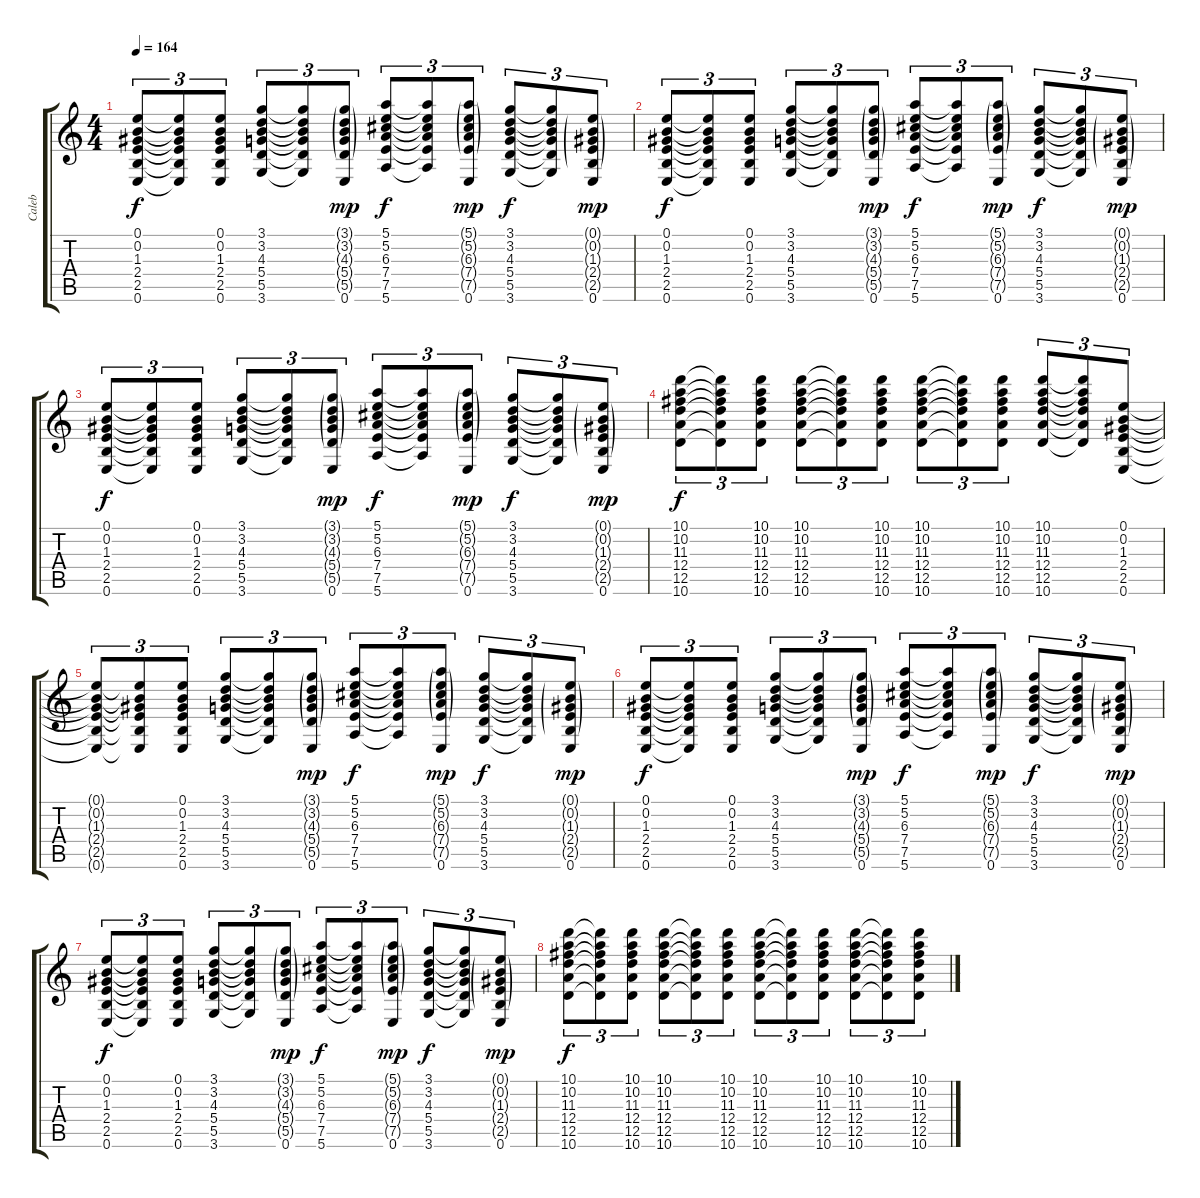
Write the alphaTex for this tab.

\track ("Caleb" "Caleb") {instrument distortionguitar}
\staff {score tabs}
\tuning (E4 B3 G3 D3 A2 E2) {hide}
\ts (4 4)
\tempo 164
\clef g2
\ks c
(0.1{t} 0.2{t} 1.3{t} 2.4{t} 2.5{t} 0.6{t}).8{tu (3 2) dy f} (0.1{t} 0.2{t} 1.3{t} 2.4{t} 2.5{t} 0.6{t}).8{tu (3 2)} (0.1 0.2 1.3 2.4 2.5 0.6).8{tu (3 2)} (3.1 3.2 4.3 5.4 5.5 3.6).8{tu (3 2)} (3.1{t} 3.2{t} 4.3{t} 5.4{t} 5.5{t} 3.6{t}).8{tu (3 2)} (3.1{g} 3.2{g} 4.3{g} 5.4{g} 5.5{g} 0.6).8{tu (3 2) dy mp} (5.1 5.2 6.3 7.4 7.5 5.6).8{tu (3 2) dy f} (5.1{t} 5.2{t} 6.3{t} 7.4{t} 7.5{t} 5.6{t}).8{tu (3 2)} (5.1{g} 5.2{g} 6.3{g} 7.4{g} 7.5{g} 0.6).8{tu (3 2) dy mp} (3.1 3.2 4.3 5.4 5.5 3.6).8{tu (3 2) dy f} (3.1{t} 3.2{t} 4.3{t} 5.4{t} 5.5{t} 3.6{t}).8{tu (3 2)} (0.1{g} 0.2{g} 1.3{g} 2.4{g} 2.5{g} 0.6).8{tu (3 2) dy mp} |
(0.1 0.2 1.3 2.4 2.5 0.6).8{tu (3 2) dy f} (0.1{t} 0.2{t} 1.3{t} 2.4{t} 2.5{t} 0.6{t}).8{tu (3 2)} (0.1 0.2 1.3 2.4 2.5 0.6).8{tu (3 2)} (3.1 3.2 4.3 5.4 5.5 3.6).8{tu (3 2)} (3.1{t} 3.2{t} 4.3{t} 5.4{t} 5.5{t} 3.6{t}).8{tu (3 2)} (3.1{g} 3.2{g} 4.3{g} 5.4{g} 5.5{g} 0.6).8{tu (3 2) dy mp} (5.1 5.2 6.3 7.4 7.5 5.6).8{tu (3 2) dy f} (5.1{t} 5.2{t} 6.3{t} 7.4{t} 7.5{t} 5.6{t}).8{tu (3 2)} (5.1{g} 5.2{g} 6.3{g} 7.4{g} 7.5{g} 0.6).8{tu (3 2) dy mp} (3.1 3.2 4.3 5.4 5.5 3.6).8{tu (3 2) dy f} (3.1{t} 3.2{t} 4.3{t} 5.4{t} 5.5{t} 3.6{t}).8{tu (3 2)} (0.1{g} 0.2{g} 1.3{g} 2.4{g} 2.5{g} 0.6).8{tu (3 2) dy mp} |
(0.1 0.2 1.3 2.4 2.5 0.6).8{tu (3 2) dy f} (0.1{t} 0.2{t} 1.3{t} 2.4{t} 2.5{t} 0.6{t}).8{tu (3 2)} (0.1 0.2 1.3 2.4 2.5 0.6).8{tu (3 2)} (3.1 3.2 4.3 5.4 5.5 3.6).8{tu (3 2)} (3.1{t} 3.2{t} 4.3{t} 5.4{t} 5.5{t} 3.6{t}).8{tu (3 2)} (3.1{g} 3.2{g} 4.3{g} 5.4{g} 5.5{g} 0.6).8{tu (3 2) dy mp} (5.1 5.2 6.3 7.4 7.5 5.6).8{tu (3 2) dy f} (5.1{t} 5.2{t} 6.3{t} 7.4{t} 7.5{t} 5.6{t}).8{tu (3 2)} (5.1{g} 5.2{g} 6.3{g} 7.4{g} 7.5{g} 0.6).8{tu (3 2) dy mp} (3.1 3.2 4.3 5.4 5.5 3.6).8{tu (3 2) dy f} (3.1{t} 3.2{t} 4.3{t} 5.4{t} 5.5{t} 3.6{t}).8{tu (3 2)} (0.1{g} 0.2{g} 1.3{g} 2.4{g} 2.5{g} 0.6).8{tu (3 2) dy mp} |
(10.1 10.2 11.3 12.4 12.5 10.6).8{tu (3 2) dy f} (10.1{t} 10.2{t} 11.3{t} 12.4{t} 12.5{t} 10.6{t}).8{tu (3 2)} (10.1 10.2 11.3 12.4 12.5 10.6).8{tu (3 2)} (10.1 10.2 11.3 12.4 12.5 10.6).8{tu (3 2)} (10.1{t} 10.2{t} 11.3{t} 12.4{t} 12.5{t} 10.6{t}).8{tu (3 2)} (10.1 10.2 11.3 12.4 12.5 10.6).8{tu (3 2)} (10.1 10.2 11.3 12.4 12.5 10.6).8{tu (3 2)} (10.1{t} 10.2{t} 11.3{t} 12.4{t} 12.5{t} 10.6{t}).8{tu (3 2)} (10.1 10.2 11.3 12.4 12.5 10.6).8{tu (3 2)} (10.1 10.2 11.3 12.4 12.5 10.6).8{tu (3 2)} (10.1{t} 10.2{t} 11.3{t} 12.4{t} 12.5{t} 10.6{t}).8{tu (3 2)} (0.1 0.2 1.3 2.4 2.5 0.6).8{tu (3 2)} |
(0.1{t} 0.2{t} 1.3{t} 2.4{t} 2.5{t} 0.6{t}).8{tu (3 2)} (0.1{t} 0.2{t} 1.3{t} 2.4{t} 2.5{t} 0.6{t}).8{tu (3 2)} (0.1 0.2 1.3 2.4 2.5 0.6).8{tu (3 2)} (3.1 3.2 4.3 5.4 5.5 3.6).8{tu (3 2)} (3.1{t} 3.2{t} 4.3{t} 5.4{t} 5.5{t} 3.6{t}).8{tu (3 2)} (3.1{g} 3.2{g} 4.3{g} 5.4{g} 5.5{g} 0.6).8{tu (3 2) dy mp} (5.1 5.2 6.3 7.4 7.5 5.6).8{tu (3 2) dy f} (5.1{t} 5.2{t} 6.3{t} 7.4{t} 7.5{t} 5.6{t}).8{tu (3 2)} (5.1{g} 5.2{g} 6.3{g} 7.4{g} 7.5{g} 0.6).8{tu (3 2) dy mp} (3.1 3.2 4.3 5.4 5.5 3.6).8{tu (3 2) dy f} (3.1{t} 3.2{t} 4.3{t} 5.4{t} 5.5{t} 3.6{t}).8{tu (3 2)} (0.1{g} 0.2{g} 1.3{g} 2.4{g} 2.5{g} 0.6).8{tu (3 2) dy mp} |
(0.1 0.2 1.3 2.4 2.5 0.6).8{tu (3 2) dy f} (0.1{t} 0.2{t} 1.3{t} 2.4{t} 2.5{t} 0.6{t}).8{tu (3 2)} (0.1 0.2 1.3 2.4 2.5 0.6).8{tu (3 2)} (3.1 3.2 4.3 5.4 5.5 3.6).8{tu (3 2)} (3.1{t} 3.2{t} 4.3{t} 5.4{t} 5.5{t} 3.6{t}).8{tu (3 2)} (3.1{g} 3.2{g} 4.3{g} 5.4{g} 5.5{g} 0.6).8{tu (3 2) dy mp} (5.1 5.2 6.3 7.4 7.5 5.6).8{tu (3 2) dy f} (5.1{t} 5.2{t} 6.3{t} 7.4{t} 7.5{t} 5.6{t}).8{tu (3 2)} (5.1{g} 5.2{g} 6.3{g} 7.4{g} 7.5{g} 0.6).8{tu (3 2) dy mp} (3.1 3.2 4.3 5.4 5.5 3.6).8{tu (3 2) dy f} (3.1{t} 3.2{t} 4.3{t} 5.4{t} 5.5{t} 3.6{t}).8{tu (3 2)} (0.1{g} 0.2{g} 1.3{g} 2.4{g} 2.5{g} 0.6).8{tu (3 2) dy mp} |
(0.1 0.2 1.3 2.4 2.5 0.6).8{tu (3 2) dy f} (0.1{t} 0.2{t} 1.3{t} 2.4{t} 2.5{t} 0.6{t}).8{tu (3 2)} (0.1 0.2 1.3 2.4 2.5 0.6).8{tu (3 2)} (3.1 3.2 4.3 5.4 5.5 3.6).8{tu (3 2)} (3.1{t} 3.2{t} 4.3{t} 5.4{t} 5.5{t} 3.6{t}).8{tu (3 2)} (3.1{g} 3.2{g} 4.3{g} 5.4{g} 5.5{g} 0.6).8{tu (3 2) dy mp} (5.1 5.2 6.3 7.4 7.5 5.6).8{tu (3 2) dy f} (5.1{t} 5.2{t} 6.3{t} 7.4{t} 7.5{t} 5.6{t}).8{tu (3 2)} (5.1{g} 5.2{g} 6.3{g} 7.4{g} 7.5{g} 0.6).8{tu (3 2) dy mp} (3.1 3.2 4.3 5.4 5.5 3.6).8{tu (3 2) dy f} (3.1{t} 3.2{t} 4.3{t} 5.4{t} 5.5{t} 3.6{t}).8{tu (3 2)} (0.1{g} 0.2{g} 1.3{g} 2.4{g} 2.5{g} 0.6).8{tu (3 2) dy mp} |
(10.1 10.2 11.3 12.4 12.5 10.6).8{tu (3 2) dy f} (10.1{t} 10.2{t} 11.3{t} 12.4{t} 12.5{t} 10.6{t}).8{tu (3 2)} (10.1 10.2 11.3 12.4 12.5 10.6).8{tu (3 2)} (10.1 10.2 11.3 12.4 12.5 10.6).8{tu (3 2)} (10.1{t} 10.2{t} 11.3{t} 12.4{t} 12.5{t} 10.6{t}).8{tu (3 2)} (10.1 10.2 11.3 12.4 12.5 10.6).8{tu (3 2)} (10.1 10.2 11.3 12.4 12.5 10.6).8{tu (3 2)} (10.1{t} 10.2{t} 11.3{t} 12.4{t} 12.5{t} 10.6{t}).8{tu (3 2)} (10.1 10.2 11.3 12.4 12.5 10.6).8{tu (3 2)} (10.1 10.2 11.3 12.4 12.5 10.6).8{tu (3 2)} (10.1{t} 10.2{t} 11.3{t} 12.4{t} 12.5{t} 10.6{t}).8{tu (3 2)} (10.1 10.2 11.3 12.4 12.5 10.6).8{tu (3 2)}
